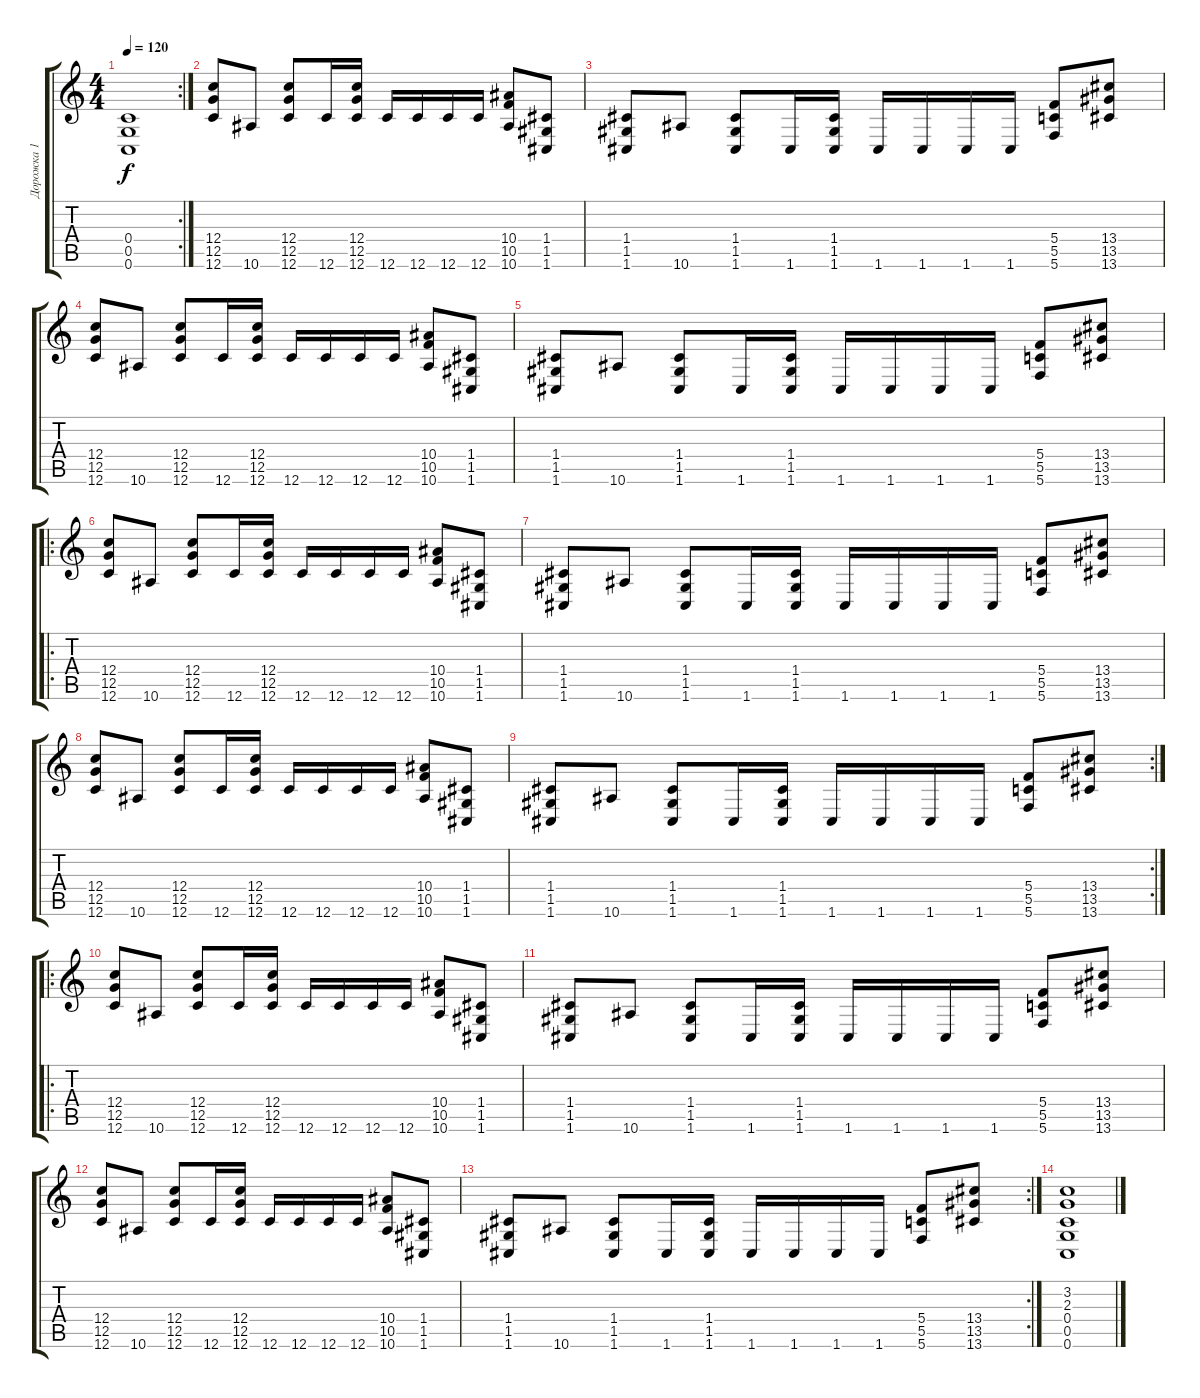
\track ("Дорожка 1" "Дорожка 1") {instrument distortionguitar}
\staff {score tabs}
\tuning (D4 A3 F3 C3 G2 C2) {hide}
\rc 2
\ts (4 4)
\tempo 120
\clef g2
\ks c
(0.4 0.5 0.6).1{dy f} |
(12.4 12.5 12.6).8 10.6.8 (12.4 12.5 12.6).8 12.6.16 (12.4 12.5 12.6).16 12.6.16 12.6.16 12.6.16 12.6.16 (10.4 10.5 10.6).8 (1.4 1.5 1.6).8 |
(1.4 1.5 1.6).8 10.6.8 (1.4 1.5 1.6).8 1.6.16 (1.4 1.5 1.6).16 1.6.16 1.6.16 1.6.16 1.6.16 (5.4 5.5 5.6).8 (13.4 13.5 13.6).8 |
(12.4 12.5 12.6).8 10.6.8 (12.4 12.5 12.6).8 12.6.16 (12.4 12.5 12.6).16 12.6.16 12.6.16 12.6.16 12.6.16 (10.4 10.5 10.6).8 (1.4 1.5 1.6).8 |
(1.4 1.5 1.6).8 10.6.8 (1.4 1.5 1.6).8 1.6.16 (1.4 1.5 1.6).16 1.6.16 1.6.16 1.6.16 1.6.16 (5.4 5.5 5.6).8 (13.4 13.5 13.6).8 |
\ro
(12.4 12.5 12.6).8 10.6.8 (12.4 12.5 12.6).8 12.6.16 (12.4 12.5 12.6).16 12.6.16 12.6.16 12.6.16 12.6.16 (10.4 10.5 10.6).8 (1.4 1.5 1.6).8 |
(1.4 1.5 1.6).8 10.6.8 (1.4 1.5 1.6).8 1.6.16 (1.4 1.5 1.6).16 1.6.16 1.6.16 1.6.16 1.6.16 (5.4 5.5 5.6).8 (13.4 13.5 13.6).8 |
(12.4 12.5 12.6).8 10.6.8 (12.4 12.5 12.6).8 12.6.16 (12.4 12.5 12.6).16 12.6.16 12.6.16 12.6.16 12.6.16 (10.4 10.5 10.6).8 (1.4 1.5 1.6).8 |
\rc 2
(1.4 1.5 1.6).8 10.6.8 (1.4 1.5 1.6).8 1.6.16 (1.4 1.5 1.6).16 1.6.16 1.6.16 1.6.16 1.6.16 (5.4 5.5 5.6).8 (13.4 13.5 13.6).8 |
\ro
(12.4 12.5 12.6).8 10.6.8 (12.4 12.5 12.6).8 12.6.16 (12.4 12.5 12.6).16 12.6.16 12.6.16 12.6.16 12.6.16 (10.4 10.5 10.6).8 (1.4 1.5 1.6).8 |
(1.4 1.5 1.6).8 10.6.8 (1.4 1.5 1.6).8 1.6.16 (1.4 1.5 1.6).16 1.6.16 1.6.16 1.6.16 1.6.16 (5.4 5.5 5.6).8 (13.4 13.5 13.6).8 |
(12.4 12.5 12.6).8 10.6.8 (12.4 12.5 12.6).8 12.6.16 (12.4 12.5 12.6).16 12.6.16 12.6.16 12.6.16 12.6.16 (10.4 10.5 10.6).8 (1.4 1.5 1.6).8 |
\rc 2
(1.4 1.5 1.6).8 10.6.8 (1.4 1.5 1.6).8 1.6.16 (1.4 1.5 1.6).16 1.6.16 1.6.16 1.6.16 1.6.16 (5.4 5.5 5.6).8 (13.4 13.5 13.6).8 |
(3.2 2.3 0.4 0.5 0.6).1
